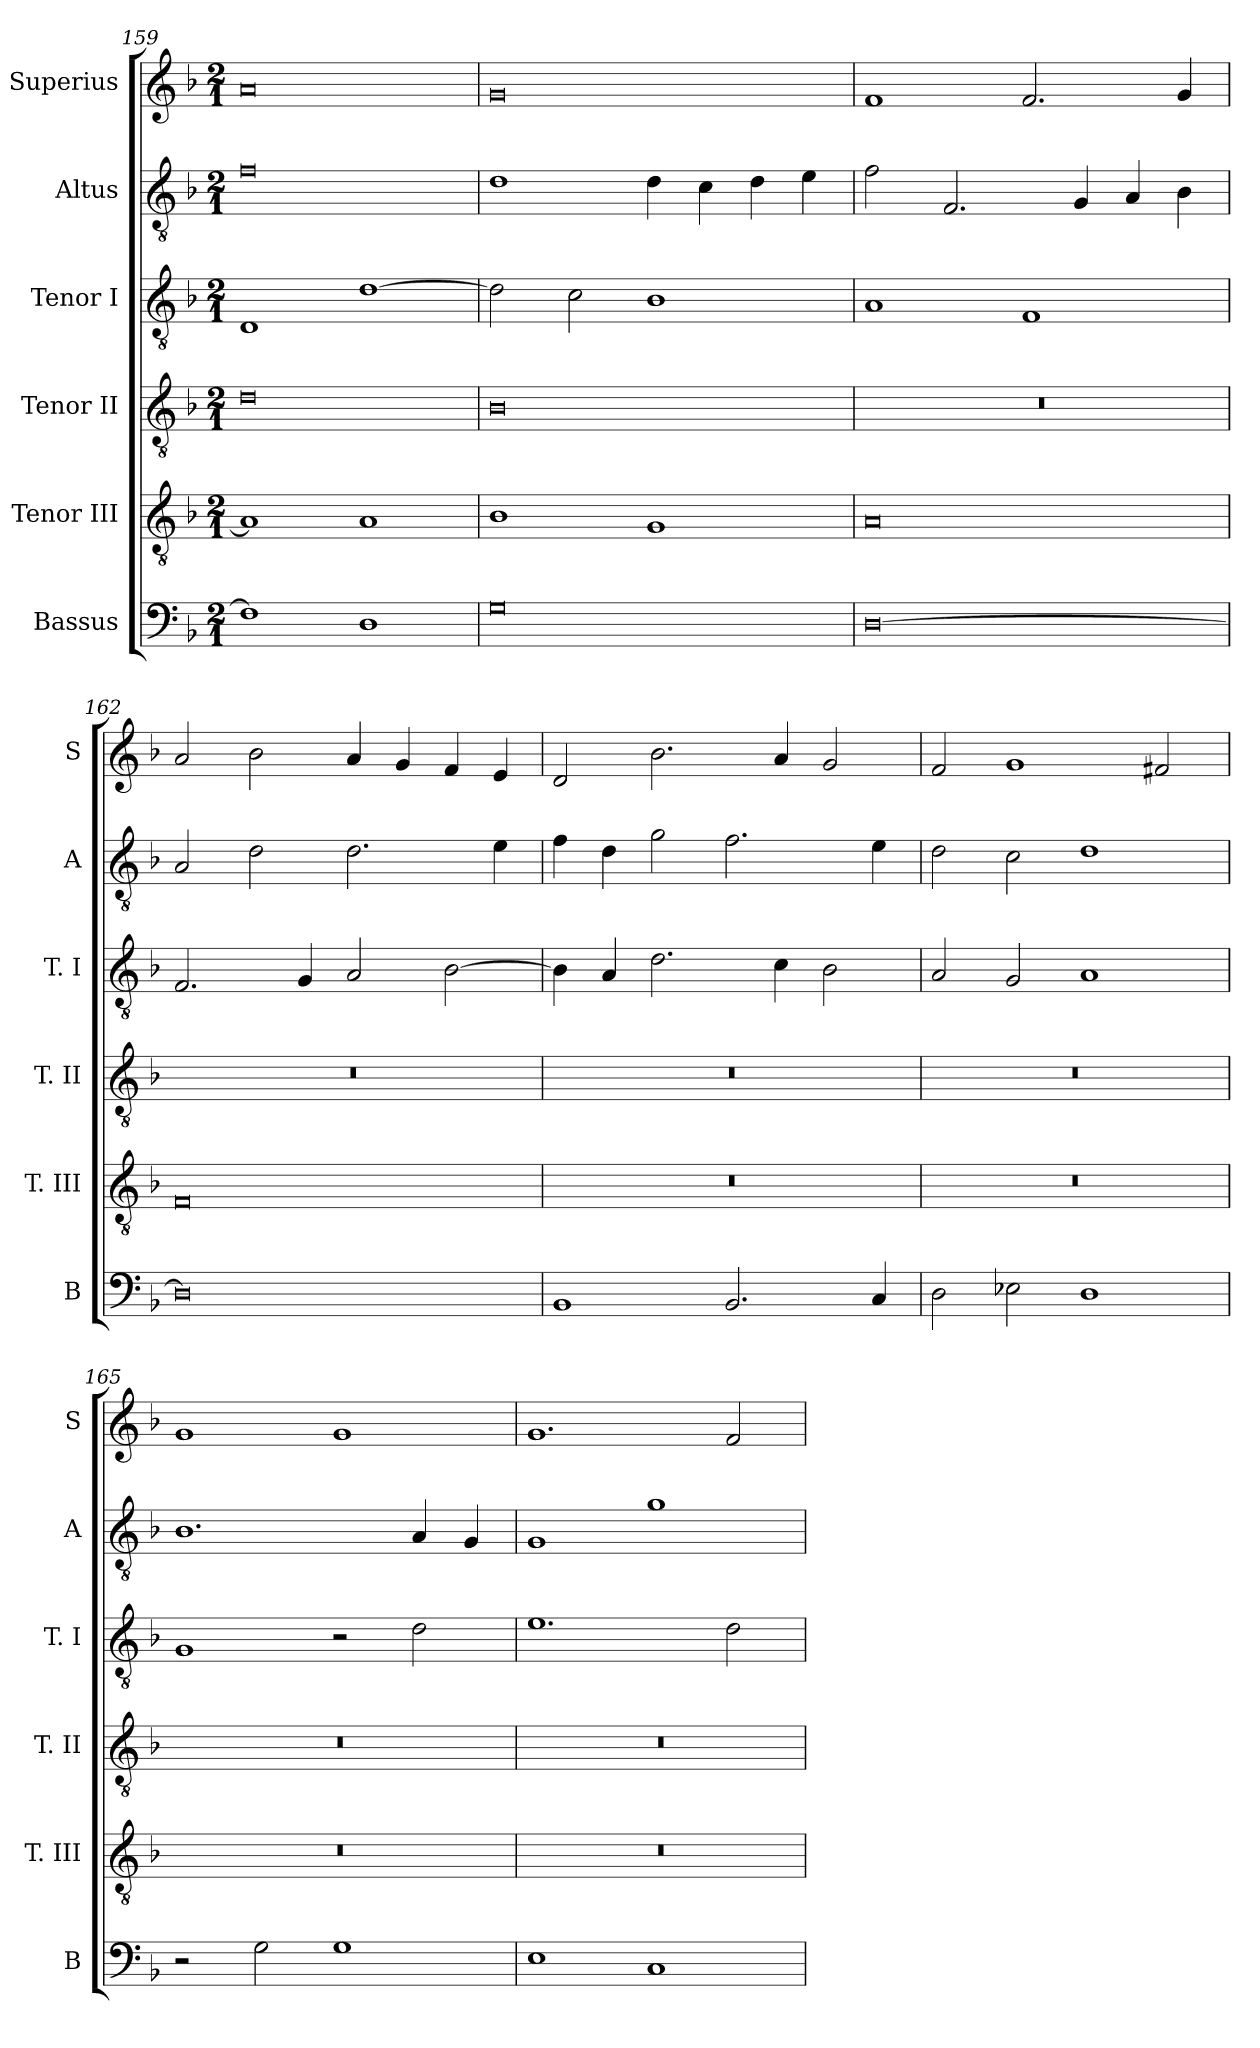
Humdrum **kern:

**kern	**kern	**kern	**kern	**kern	**kern
*part6	*part5	*part4	*part3	*part2	*part1
*staff6	*staff5	*staff4	*staff3	*staff2	*staff1
*I"Bassus	*I"Tenor III	*I"Tenor II	*I"Tenor I	*I"Altus	*I"Superius
*I'B	*I'T. III	*I'T. II	*I'T. I	*I'A	*I'S
*clefF4	*clefGv2	*clefGv2	*clefGv2	*clefGv2	*clefG2
*k[b-]	*k[b-]	*k[b-]	*k[b-]	*k[b-]	*k[b-]
*F:	*F:	*F:	*F:	*F:	*F:
*M2/1	*M2/1	*M2/1	*M2/1	*M2/1	*M2/1
=159	=159	=159	=159	=159	=159
1F]	1A]	0d	1D	0f	0a
1D	1A	.	[1d	.	.
=160	=160	=160	=160	=160	=160
0G	1B-	0B-	2d]	1d	0g
.	.	.	2c	.	.
.	1G	.	1B-	4d	.
.	.	.	.	4c	.
.	.	.	.	4d	.
.	.	.	.	4e	.
=161	=161	=161	=161	=161	=161
[0D	0A	0r	1A	2f	1f
.	.	.	.	2.F	.
.	.	.	1F	.	2.f
.	.	.	.	4G	.
.	.	.	.	4A	.
.	.	.	.	4B-	4g
=162	=162	=162	=162	=162	=162
0D]	0F	0r	2.F	2A	2a
.	.	.	.	2d	2b-
.	.	.	4G	.	.
.	.	.	2A	2.d	4a
.	.	.	.	.	4g
.	.	.	[2B-	.	4f
.	.	.	.	4e	4e
=163	=163	=163	=163	=163	=163
1BB-	0r	0r	4B-]	4f	2d
.	.	.	4A	4d	.
.	.	.	2.d	2g	2.b-
2.BB-	.	.	.	2.f	.
.	.	.	4c	.	4a
.	.	.	2B-	.	2g
4C	.	.	.	4e	.
=164	=164	=164	=164	=164	=164
2D	0r	0r	2A	2d	2f
2E-X	.	.	2G	2c	1g
1D	.	.	1A	1d	.
.	.	.	.	.	2f#X
=165	=165	=165	=165	=165	=165
2r	0r	0r	1G	1.B-	1g
2G	.	.	.	.	.
1G	.	.	2r	.	1g
.	.	.	2d	4A	.
.	.	.	.	4G	.
=166	=166	=166	=166	=166	=166
1E	0r	0r	1.e	1G	1.g
1C	.	.	.	1g	.
.	.	.	2d	.	2f
=	=	=	=	=	=
*-	*-	*-	*-	*-	*-
